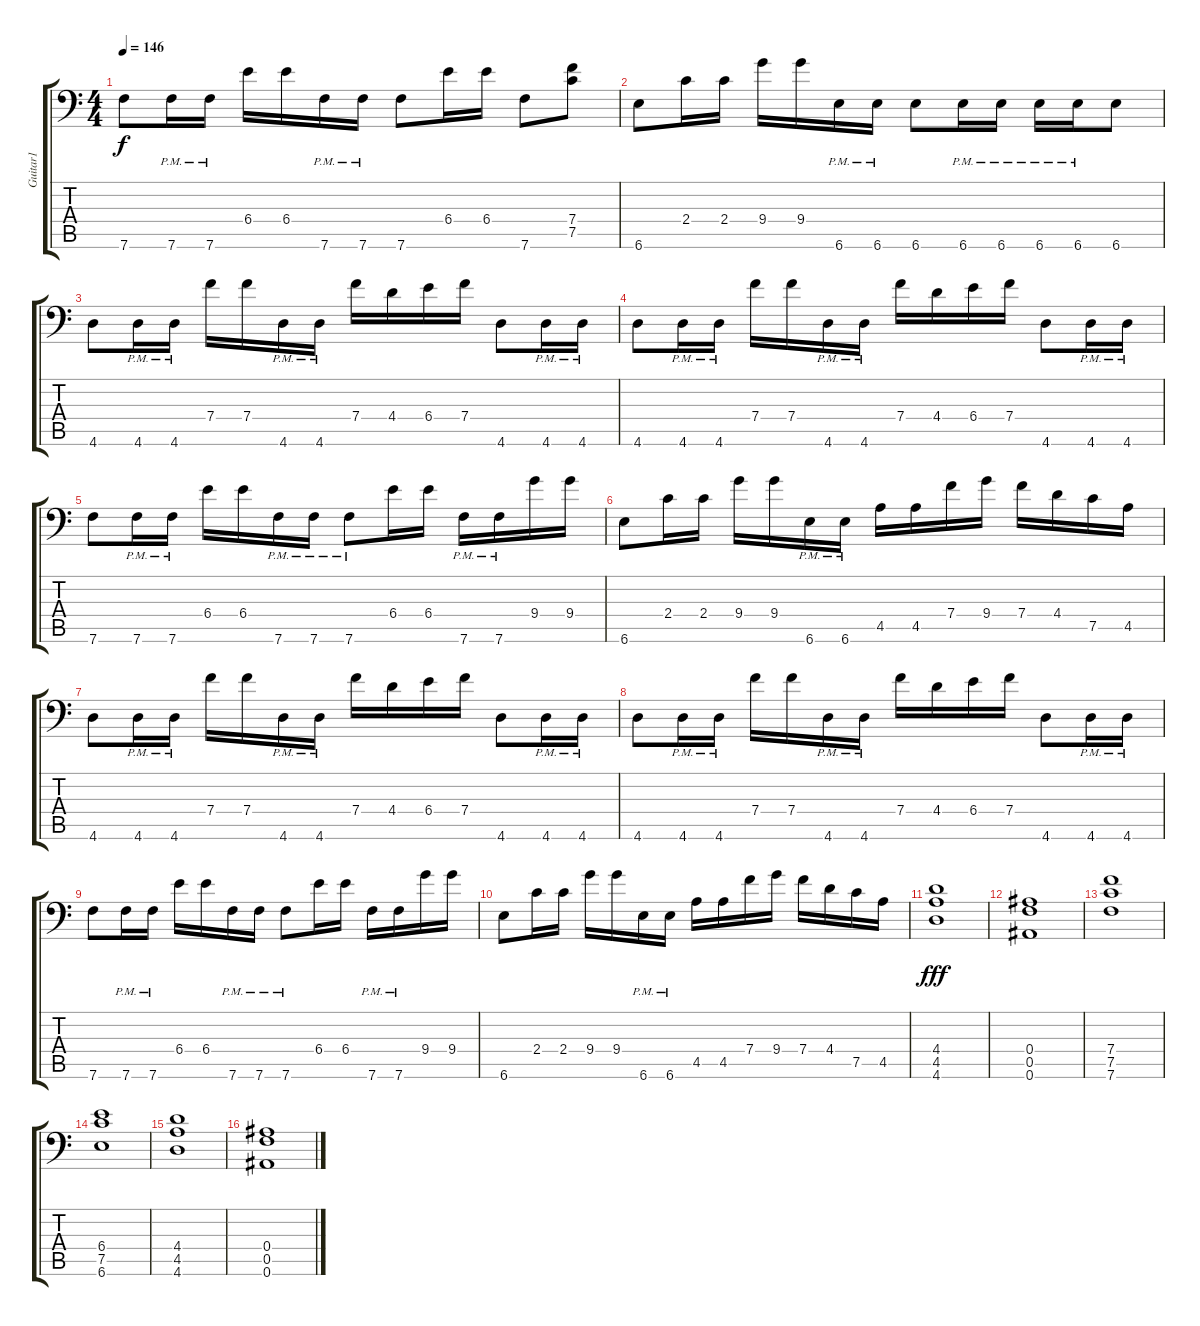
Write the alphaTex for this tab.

\track ("Guitar1" "Guitar1") {solo instrument distortionguitar}
\staff {score tabs}
\tuning (C4 G3 Eb3 Bb2 F2 Bb1) {hide}
\ts (4 4)
\tempo 146
\clef f4
\ks c
7.6.8{dy f} 7.6{pm}.16 7.6{pm}.16 6.4.16 6.4.16 7.6{pm}.16 7.6{pm}.16 7.6.8 6.4.16 6.4.16 7.6.8 (7.4 7.5).8 |
6.6.8 2.4.16 2.4.16 9.4.16 9.4.16 6.6{pm}.16 6.6{pm}.16 6.6.8 6.6{pm}.16 6.6{pm}.16 6.6{pm}.16 6.6{pm}.16 6.6.8 |
4.6.8 4.6{pm}.16 4.6{pm}.16 7.4.16 7.4.16 4.6{pm}.16 4.6{pm}.16 7.4.16 4.4.16 6.4.16 7.4.16 4.6.8 4.6{pm}.16 4.6{pm}.16 |
4.6.8 4.6{pm}.16 4.6{pm}.16 7.4.16 7.4.16 4.6{pm}.16 4.6{pm}.16 7.4.16 4.4.16 6.4.16 7.4.16 4.6.8 4.6{pm}.16 4.6{pm}.16 |
7.6.8 7.6{pm}.16 7.6{pm}.16 6.4.16 6.4.16 7.6{pm}.16 7.6{pm}.16 7.6{pm}.8 6.4.16 6.4.16 7.6{pm}.16 7.6{pm}.16 9.4.16 9.4.16 |
6.6.8 2.4.16 2.4.16 9.4.16 9.4.16 6.6{pm}.16 6.6{pm}.16 4.5.16 4.5.16 7.4.16 9.4.16 7.4.16 4.4.16 7.5.16 4.5.16 |
4.6.8 4.6{pm}.16 4.6{pm}.16 7.4.16 7.4.16 4.6{pm}.16 4.6{pm}.16 7.4.16 4.4.16 6.4.16 7.4.16 4.6.8 4.6{pm}.16 4.6{pm}.16 |
4.6.8 4.6{pm}.16 4.6{pm}.16 7.4.16 7.4.16 4.6{pm}.16 4.6{pm}.16 7.4.16 4.4.16 6.4.16 7.4.16 4.6.8 4.6{pm}.16 4.6{pm}.16 |
7.6.8 7.6{pm}.16 7.6{pm}.16 6.4.16 6.4.16 7.6{pm}.16 7.6{pm}.16 7.6{pm}.8 6.4.16 6.4.16 7.6{pm}.16 7.6{pm}.16 9.4.16 9.4.16 |
6.6.8 2.4.16 2.4.16 9.4.16 9.4.16 6.6{pm}.16 6.6{pm}.16 4.5.16 4.5.16 7.4.16 9.4.16 7.4.16 4.4.16 7.5.16 4.5.16 |
(4.4 4.5 4.6).1{dy fff} |
(0.4 0.5 0.6).1 |
(7.4 7.5 7.6).1 |
(6.4 7.5 6.6).1 |
(4.4 4.5 4.6).1 |
(0.4 0.5 0.6).1
